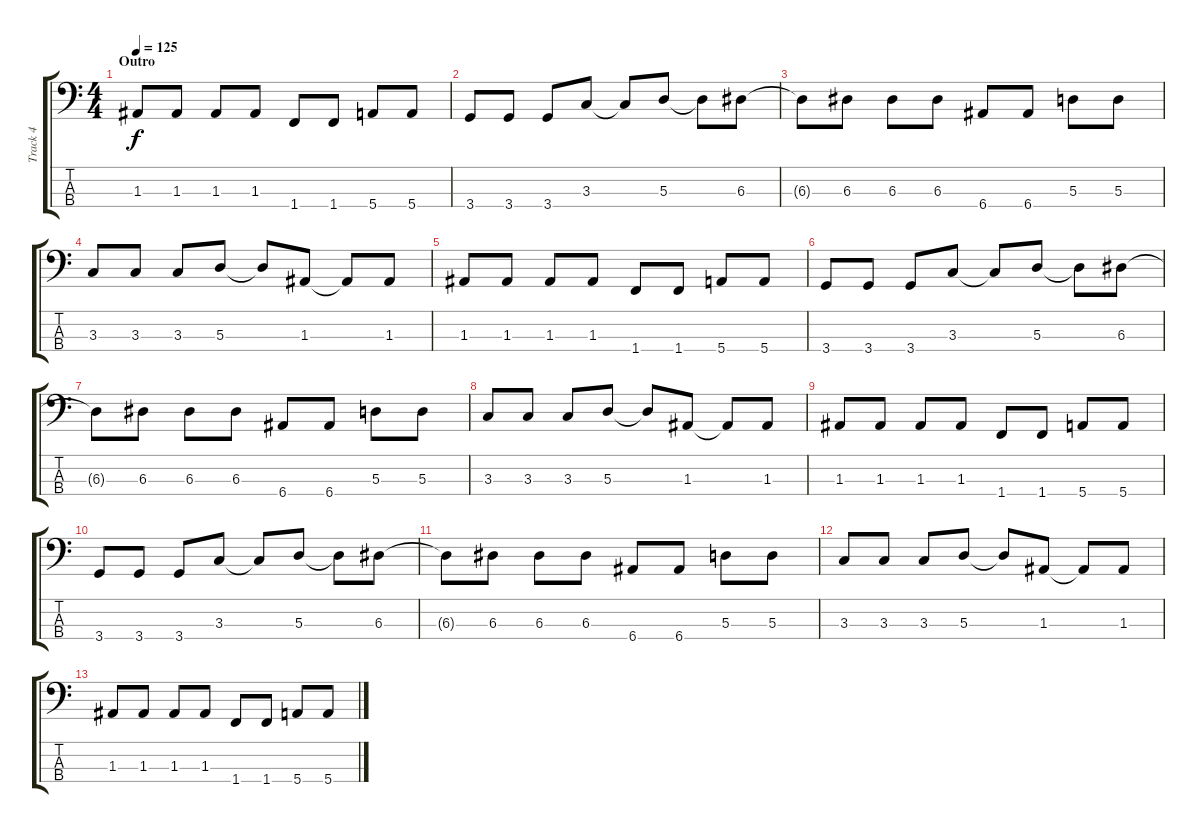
\track ("Track 4" "Track 4") {instrument electricbassfinger}
\staff {score tabs}
\tuning (G2 D2 A1 E1) {hide}
\ts (4 4)
\section ("" "Outro")
\tempo 125
\clef f4
\ks c
1.3.8{dy f} 1.3.8 1.3.8 1.3.8 1.4.8 1.4.8 5.4.8 5.4.8 |
3.4.8 3.4.8 3.4.8 3.3.8 3.3{t}.8 5.3.8 5.3{t}.8 6.3.8 |
6.3{t}.8 6.3.8 6.3.8 6.3.8 6.4.8 6.4.8 5.3.8 5.3.8 |
3.3.8 3.3.8 3.3.8 5.3.8 5.3{t}.8 1.3.8 1.3{t}.8 1.3.8 |
1.3.8 1.3.8 1.3.8 1.3.8 1.4.8 1.4.8 5.4.8 5.4.8 |
3.4.8 3.4.8 3.4.8 3.3.8 3.3{t}.8 5.3.8 5.3{t}.8 6.3.8 |
6.3{t}.8 6.3.8 6.3.8 6.3.8 6.4.8 6.4.8 5.3.8 5.3.8 |
3.3.8 3.3.8 3.3.8 5.3.8 5.3{t}.8 1.3.8 1.3{t}.8 1.3.8 |
1.3.8 1.3.8 1.3.8 1.3.8 1.4.8 1.4.8 5.4.8 5.4.8 |
3.4.8 3.4.8 3.4.8 3.3.8 3.3{t}.8 5.3.8 5.3{t}.8 6.3.8 |
6.3{t}.8 6.3.8 6.3.8 6.3.8 6.4.8 6.4.8 5.3.8 5.3.8 |
3.3.8 3.3.8 3.3.8 5.3.8 5.3{t}.8 1.3.8 1.3{t}.8 1.3.8 |
1.3.8 1.3.8 1.3.8 1.3.8 1.4.8 1.4.8 5.4.8 5.4.8
